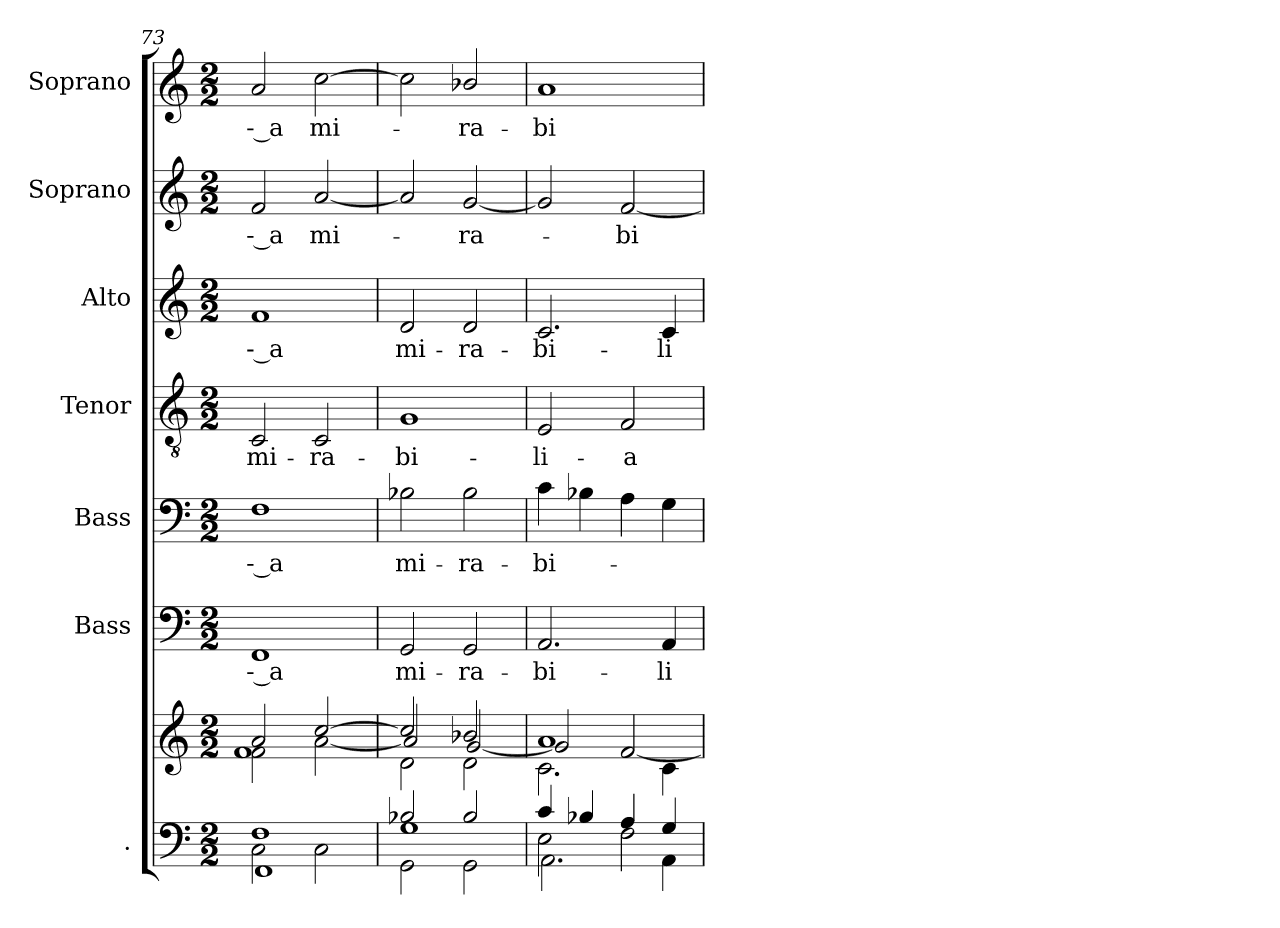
**kern	**kern	**kern	**text	**kern	**text	**kern	**text	**kern	**text	**kern	**text	**kern	**text
*part7	*part7	*part6	*part6	*part5	*part5	*part4	*part4	*part3	*part3	*part2	*part2	*part1	*part1
*staff8	*staff7	*staff6	*staff6	*staff5	*staff5	*staff4	*staff4	*staff3	*staff3	*staff2	*staff2	*staff1	*staff1
*I".	*	*I"Bass	*	*I"Bass	*	*I"Tenor	*	*I"Alto	*	*I"Soprano	*	*I"Soprano	*
*	*	*I'B.	*	*I'B.	*	*I'T.	*	*I'A.	*	*I'S.	*	*I'S.	*
!!LO:LB:g=z
*clefF4	*clefG2	*clefF4	*	*clefF4	*	*clefGv2	*	*clefG2	*	*clefG2	*	*clefG2	*
*	*	*	*	*	*	*ITrd7c12	*	*	*	*	*	*	*
*k[]	*k[]	*k[]	*	*k[]	*	*k[]	*	*k[]	*	*k[]	*	*k[]	*
*C:	*C:	*C:	*	*C:	*	*C:	*	*C:	*	*C:	*	*C:	*
*M2/2	*M2/2	*M2/2	*	*M2/2	*	*M2/2	*	*M2/2	*	*M2/2	*	*M2/2	*
=73	=73	=73	=73	=73	=73	=73	=73	=73	=73	=73	=73	=73	=73
*^	*^	*	*	*	*	*	*	*	*	*	*	*	*
*	*^	*	*^	*	*	*	*	*	*	*	*	*	*	*	*
!	!	!	!	!	!	!	!LO:LY:b:color=#000000	!	!	!	!	!	!	!	!	!	!
!	!	!	!	!	!	!	!	!	!LO:LY:b:color=#000000	!	!	!	!	!	!	!	!
!	!	!	!	!	!	!	!	!	!	!	!LO:LY:b:color=#000000	!	!	!	!	!	!
!	!	!	!	!	!	!	!	!	!	!	!	!	!LO:LY:b:color=#000000	!	!	!	!
!	!	!	!	!	!	!	!	!	!	!	!	!	!	!	!LO:LY:b:color=#000000	!	!
!	!	!	!	!	!	!	!	!	!	!	!	!	!	!	!	!	!LO:LY:b:color=#000000
1Fi	2Ci\	1FFi	2ai/	2fi\	1fi	1FFi	-- a	1Fi	-- a	2CCi/	mi-	1fi	-- a	2fi/	-- a	2ai/	-- a
!	!	!	!	!	!	!	!	!	!	!	!LO:LY:b:color=#000000	!	!	!	!	!	!
!	!	!	!	!	!	!	!	!	!	!	!	!	!	!	!LO:LY:b:color=#000000	!	!
!	!	!	!	!	!	!	!	!	!	!	!	!	!	!	!	!	!LO:LY:b:color=#000000
.	2Ci\	.	[2cci/	[2ai\	.	.	.	.	.	2CCi/	-ra-	.	.	[2ai/	mi-	[2cci\	mi-
=74	=74	=74	=74	=74	=74	=74	=74	=74	=74	=74	=74	=74	=74	=74	=74	=74	=74
!	!	!	!	!	!	!	!LO:LY:b:color=#000000	!	!	!	!	!	!	!	!	!	!
!	!	!	!	!	!	!	!	!	!LO:LY:b:color=#000000	!	!	!	!	!	!	!	!
!	!	!	!	!	!	!	!	!	!	!	!LO:LY:b:color=#000000	!	!	!	!	!	!
!	!	!	!	!	!	!	!	!	!	!	!	!	!LO:LY:b:color=#000000	!	!	!	!
2B-Xi/	1Gi	2GGi\	2cci/]	2ai/]	2di\	2GGi/	mi-	2B-Xi\	mi-	1GGi	-bi-	2di/	mi-	2ai/]	.	2cci\]	.
!	!	!	!	!	!	!	!LO:LY:b:color=#000000	!	!	!	!	!	!	!	!	!	!
!	!	!	!	!	!	!	!	!	!LO:LY:b:color=#000000	!	!	!	!	!	!	!	!
!	!	!	!	!	!	!	!	!	!	!	!	!	!LO:LY:b:color=#000000	!	!	!	!
!	!	!	!	!	!	!	!	!	!	!	!	!	!	!	!LO:LY:b:color=#000000	!	!
!	!	!	!	!	!	!	!	!	!	!	!	!	!	!	!	!	!LO:LY:b:color=#000000
2B-i/	.	2GGi\	2b-Xi/	[2gi/	2di\	2GGi/	-ra-	2B-i\	-ra-	.	.	2di/	-ra-	[2gi/	-ra-	2b-Xi/	-ra-
=75	=75	=75	=75	=75	=75	=75	=75	=75	=75	=75	=75	=75	=75	=75	=75	=75	=75
!	!	!	!	!	!	!	!LO:LY:b:color=#000000	!	!	!	!	!	!	!	!	!	!
!	!	!	!	!	!	!	!	!	!LO:LY:b:color=#000000	!	!	!	!	!	!	!	!
!	!	!	!	!	!	!	!	!	!	!	!LO:LY:b:color=#000000	!	!	!	!	!	!
!	!	!	!	!	!	!	!	!	!	!	!	!	!LO:LY:b:color=#000000	!	!	!	!
!	!	!	!	!	!	!	!	!	!	!	!	!	!	!	!	!	!LO:LY:b:color=#000000
4ci/	2Ei\	2.AAi\	1ai	2gi/]	2.ci\	2.AAi/	-bi-	4ci\	-bi-	2EEi/	-li-	2.ci/	-bi-	2gi/]	.	1ai	-bi-
4B-Xi/	.	.	.	.	.	.	.	4B-Xi\	.	.	.	.	.	.	.	.	.
!	!	!	!	!	!	!	!	!	!	!	!LO:LY:b:color=#000000	!	!	!	!	!	!
!	!	!	!	!	!	!	!	!	!	!	!	!	!	!	!LO:LY:b:color=#000000	!	!
4Ai/	2Fi\	.	.	[2fi/	.	.	.	4Ai\	.	2FFi/	-a	.	.	[2fi/	-bi-	.	.
!	!	!	!	!	!	!	!LO:LY:b:color=#000000	!	!	!	!	!	!	!	!	!	!
!	!	!	!	!	!	!	!	!	!	!	!	!	!LO:LY:b:color=#000000	!	!	!	!
4Gi/	.	4AAi\	.	.	4ci\	4AAi/	-li-	4Gi\	.	.	.	4ci/	-li-	.	.	.	.
*v	*v	*v	*	*	*	*	*	*	*	*	*	*	*	*	*	*	*
*	*v	*v	*v	*	*	*	*	*	*	*	*	*	*	*	*
=	=	=	=	=	=	=	=	=	=	=	=	=	=
*-	*-	*-	*-	*-	*-	*-	*-	*-	*-	*-	*-	*-	*-
